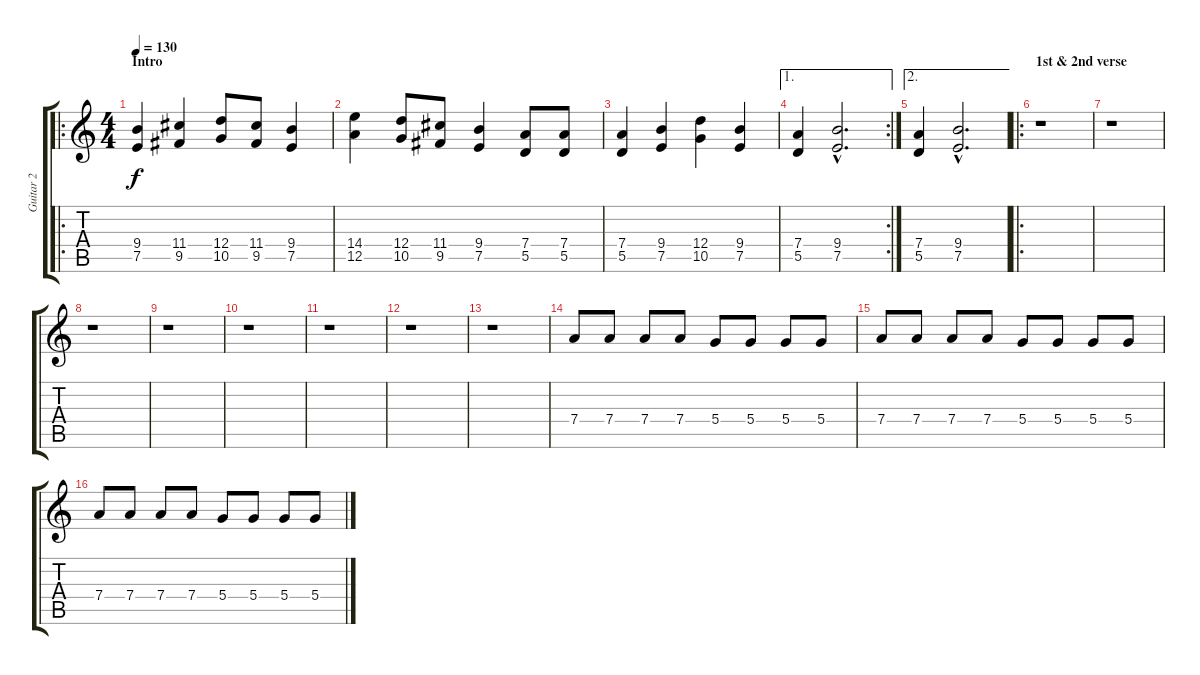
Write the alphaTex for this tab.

\track ("Guitar 2" "Guitar 2") {instrument distortionguitar}
\staff {score tabs}
\tuning (E4 B3 G3 D3 A2 D2) {hide}
\ro
\ts (4 4)
\section ("" "Intro")
\tempo 130
\clef g2
\ks c
(9.4 7.5).4{dy f instrument distortionguitar} (11.4 9.5).4 (12.4 10.5).8 (11.4 9.5).8 (9.4 7.5).4 |
(14.4 12.5).4 (12.4 10.5).8 (11.4 9.5).8 (9.4 7.5).4 (7.4 5.5).8 (7.4 5.5).8 |
(7.4 5.5).4 (9.4 7.5).4 (12.4 10.5).4 (9.4 7.5).4 |
\ae 1
\rc 2
(7.4 5.5).4 (9.4{hac} 7.5{hac}).2{d} |
\ae 2
(7.4 5.5).4 (9.4{hac} 7.5{hac}).2{d} |
\ro
\section ("" "1st & 2nd verse")
r.1 |
r.1 |
r.1 |
r.1 |
r.1 |
r.1 |
r.1 |
r.1 |
7.4.8 7.4.8 7.4.8 7.4.8 5.4.8 5.4.8 5.4.8 5.4.8 |
7.4.8 7.4.8 7.4.8 7.4.8 5.4.8 5.4.8 5.4.8 5.4.8 |
7.4.8 7.4.8 7.4.8 7.4.8 5.4.8 5.4.8 5.4.8 5.4.8
